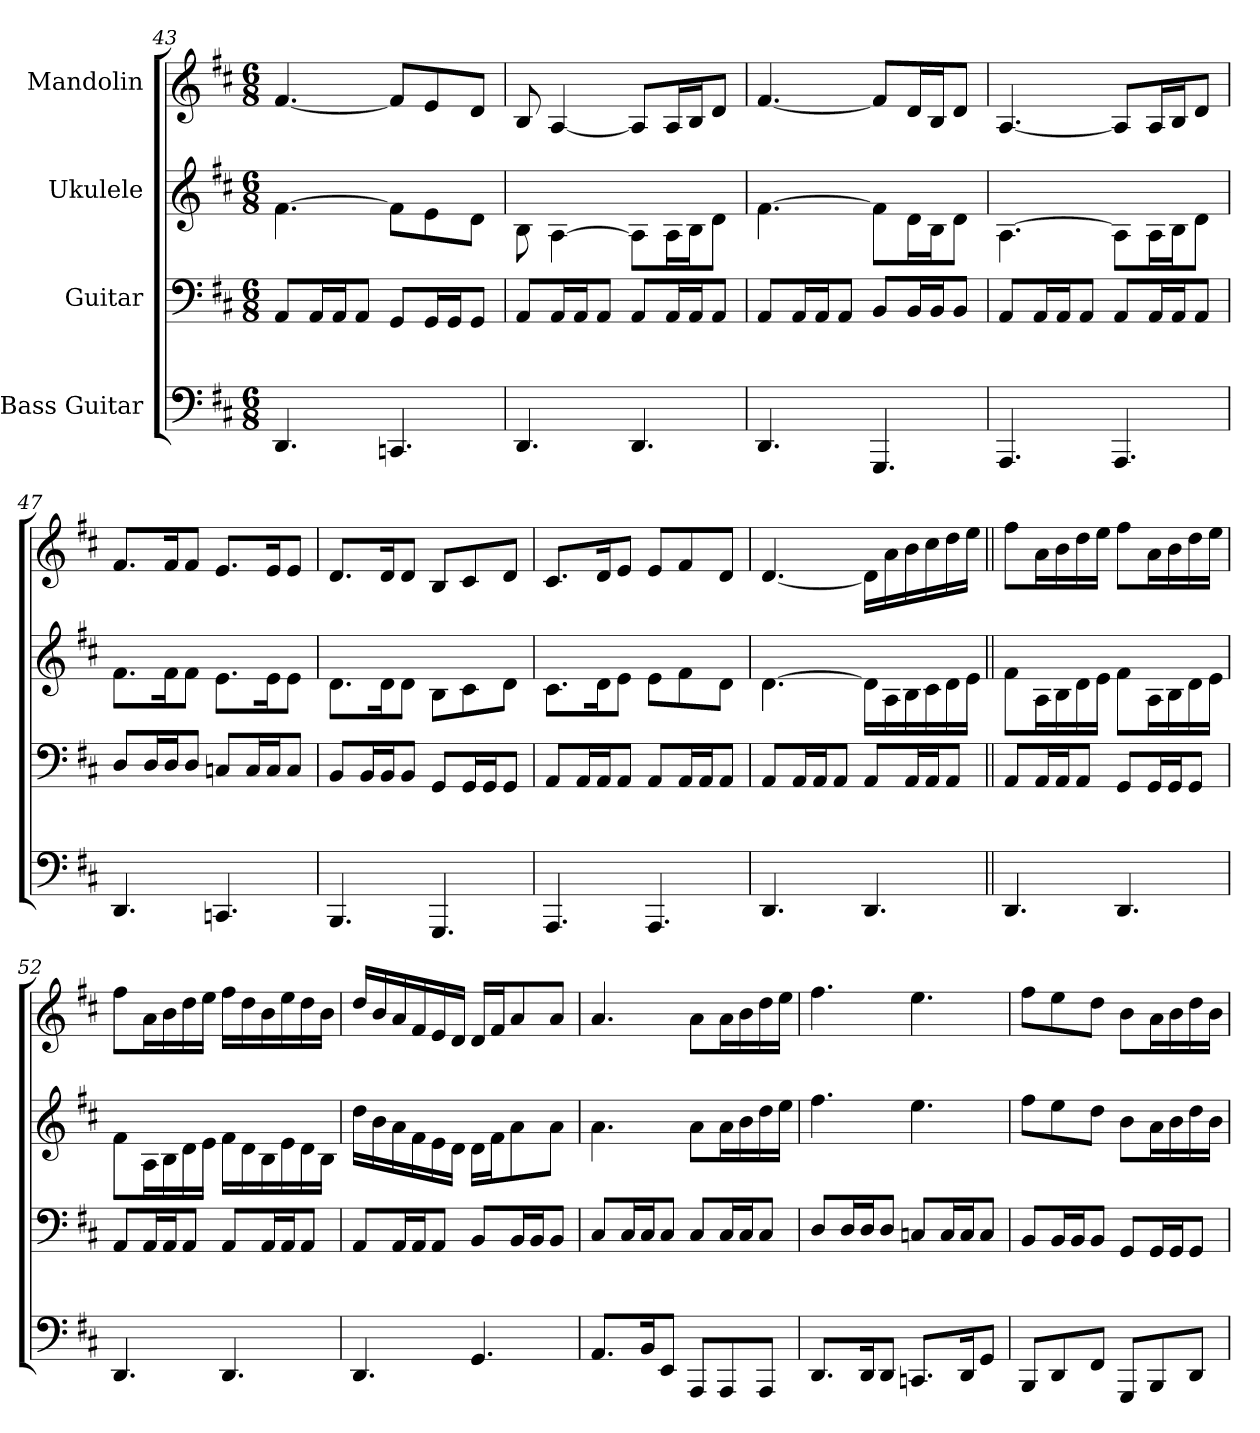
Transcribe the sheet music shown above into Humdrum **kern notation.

**kern	**kern	**kern	**kern
*part4	*part3	*part2	*part1
*staff4	*staff3	*staff2	*staff1
*I"Bass Guitar	*I"Guitar	*I"Ukulele	*I"Mandolin
*	*	*	*clefG2
*k[f#c#]	*k[f#c#]	*k[f#c#]	*k[f#c#]
*D:	*D:	*D:	*D:
*M6/8	*M6/8	*M6/8	*M6/8
=43	=43	=43	=43
4.DDi/	8AAj/L	[4.f#Z\	[4.f#V/
.	16AAj/L	.	.
.	16AAj/J	.	.
.	8AAj/J	.	.
4.CCi/	8GGj/L	8f#Z\L]	8f#V/L]
.	16GGj/L	8eZ\	8eV/
.	16GGj/J	.	.
.	8GGj/J	8dZ\J	8dV/J
!!LO:LB:g=z
=44	=44	=44	=44
4.DDi/	8AAj/L	8BZ\	8BV/
.	16AAj/L	[4AZ\	[4AV/
.	16AAj/J	.	.
.	8AAj/J	.	.
4.DDi/	8AAj/L	8AZ\L]	8AV/L]
.	16AAj/L	16AZ\L	16AV/L
.	16AAj/J	16BZ\J	16BV/J
.	8AAj/J	8dZ\J	8dV/J
=45	=45	=45	=45
4.DDi/	8AAj/L	[4.f#Z\	[4.f#V/
.	16AAj/L	.	.
.	16AAj/J	.	.
.	8AAj/J	.	.
4.GGGi/	8BBj/L	8f#Z\L]	8f#V/L]
.	16BBj/L	16dZ\L	16dV/L
.	16BBj/J	16BZ\J	16BV/J
.	8BBj/J	8dZ\J	8dV/J
=46	=46	=46	=46
4.AAAi/	8AAj/L	[4.AZ\	[4.AV/
.	16AAj/L	.	.
.	16AAj/J	.	.
.	8AAj/J	.	.
4.AAAi/	8AAj/L	8AZ\L]	8AV/L]
.	16AAj/L	16AZ\L	16AV/L
.	16AAj/J	16BZ\J	16BV/J
.	8AAj/J	8dZ\J	8dV/J
=47	=47	=47	=47
4.DDi/	8Dj/L	8.f#Z\L	8.f#V/L
.	16Dj/L	.	.
.	16Dj/J	16f#Z\k	16f#V/k
.	8Dj/J	8f#Z\J	8f#V/J
4.CCi/	8Cj/L	8.eZ\L	8.eV/L
.	16Cj/L	.	.
.	16Cj/J	16eZ\k	16eV/k
.	8Cj/J	8eZ\J	8eV/J
=48	=48	=48	=48
4.BBBi/	8BBj/L	8.dZ\L	8.dV/L
.	16BBj/L	.	.
.	16BBj/J	16dZ\k	16dV/k
.	8BBj/J	8dZ\J	8dV/J
4.GGGi/	8GGj/L	8BZ\L	8BV/L
.	16GGj/L	8c#Z\	8c#V/
.	16GGj/J	.	.
.	8GGj/J	8dZ\J	8dV/J
!!LO:LB:g=z
=49	=49	=49	=49
4.AAAi/	8AAj/L	8.c#Z\L	8.c#V/L
.	16AAj/L	.	.
.	16AAj/J	16dZ\k	16dV/k
.	8AAj/J	8eZ\J	8eV/J
4.AAAi/	8AAj/L	8eZ\L	8eV/L
.	16AAj/L	8f#Z\	8f#V/
.	16AAj/J	.	.
.	8AAj/J	8dZ\J	8dV/J
=50	=50	=50	=50
4.DDi/	8AAj/L	[4.dZ\	[4.dV/
.	16AAj/L	.	.
.	16AAj/J	.	.
.	8AAj/J	.	.
4.DDi/	8AAj/L	16dZ\LL]	16dV\LL]
.	.	16AZ\	16aV\
.	16AAj/L	16BZ\	16bV\
.	16AAj/J	16c#Z\	16cc#V\
.	8AAj/J	16dZ\	16ddV\
.	.	16eZ\JJ	16eeV\JJ
=51||	=51||	=51||	=51||
4.DDi/	8AAj/L	8f#Z\L	8ff#V\L
.	16AAj/L	16AZ\L	16aV\L
.	16AAj/J	16BZ\	16bV\
.	8AAj/J	16dZ\	16ddV\
.	.	16eZ\JJ	16eeV\JJ
4.DDi/	8GGj/L	8f#Z\L	8ff#V\L
.	16GGj/L	16AZ\L	16aV\L
.	16GGj/J	16BZ\	16bV\
.	8GGj/J	16dZ\	16ddV\
.	.	16eZ\JJ	16eeV\JJ
=52	=52	=52	=52
4.DDi/	8AAj/L	8f#Z\L	8ff#V\L
.	16AAj/L	16AZ\L	16aV\L
.	16AAj/J	16BZ\	16bV\
.	8AAj/J	16dZ\	16ddV\
.	.	16eZ\JJ	16eeV\JJ
4.DDi/	8AAj/L	16f#Z\LL	16ff#V\LL
.	.	16dZ\	16ddV\
.	16AAj/L	16BZ\	16bV\
.	16AAj/J	16eZ\	16eeV\
.	8AAj/J	16dZ\	16ddV\
.	.	16BZ\JJ	16bV\JJ
!!LO:PB:g=z
=53	=53	=53	=53
4.DDi/	8AAj/L	16ddZ\LL	16ddV/LL
.	.	16bZ\	16bV/
.	16AAj/L	16aZ\	16aV/
.	16AAj/J	16f#Z\	16f#V/
.	8AAj/J	16eZ\	16eV/
.	.	16dZ\JJ	16dV/JJ
4.GGi/	8BBj/L	16dZ\LL	16dV/LL
.	.	16f#Z\J	16f#V/J
.	16BBj/L	8aZ\	8aV/
.	16BBj/J	.	.
.	8BBj/J	8aZ\J	8aV/J
=54	=54	=54	=54
8.AAi/L	8C#j/L	4.aZ\	4.aV/
.	16C#j/L	.	.
16BBi/k	16C#j/J	.	.
8EEi/J	8C#j/J	.	.
8AAAi/L	8C#j/L	8aZ\L	8aV\L
8AAAi/	16C#j/L	16aZ\L	16aV\L
.	16C#j/J	16bZ\	16bV\
8AAAi/J	8C#j/J	16ddZ\	16ddV\
.	.	16eeZ\JJ	16eeV\JJ
=55	=55	=55	=55
8.DDi/L	8Dj/L	4.ff#Z\	4.ff#V\
.	16Dj/L	.	.
16DDi/k	16Dj/J	.	.
8DDi/J	8Dj/J	.	.
8.CCi/L	8Cj/L	4.eeZ\	4.eeV\
.	16Cj/L	.	.
16DDi/k	16Cj/J	.	.
8GGi/J	8Cj/J	.	.
=56	=56	=56	=56
8BBBi/L	8BBj/L	8ff#Z\L	8ff#V\L
8DDi/	16BBj/L	8eeZ\	8eeV\
.	16BBj/J	.	.
8FF#i/J	8BBj/J	8ddZ\J	8ddV\J
8GGGi/L	8GGj/L	8bZ\L	8bV\L
8BBBi/	16GGj/L	16aZ\L	16aV\L
.	16GGj/J	16bZ\	16bV\
8DDi/J	8GGj/J	16ddZ\	16ddV\
.	.	16bZ\JJ	16bV\JJ
=	=	=	=
*-	*-	*-	*-
